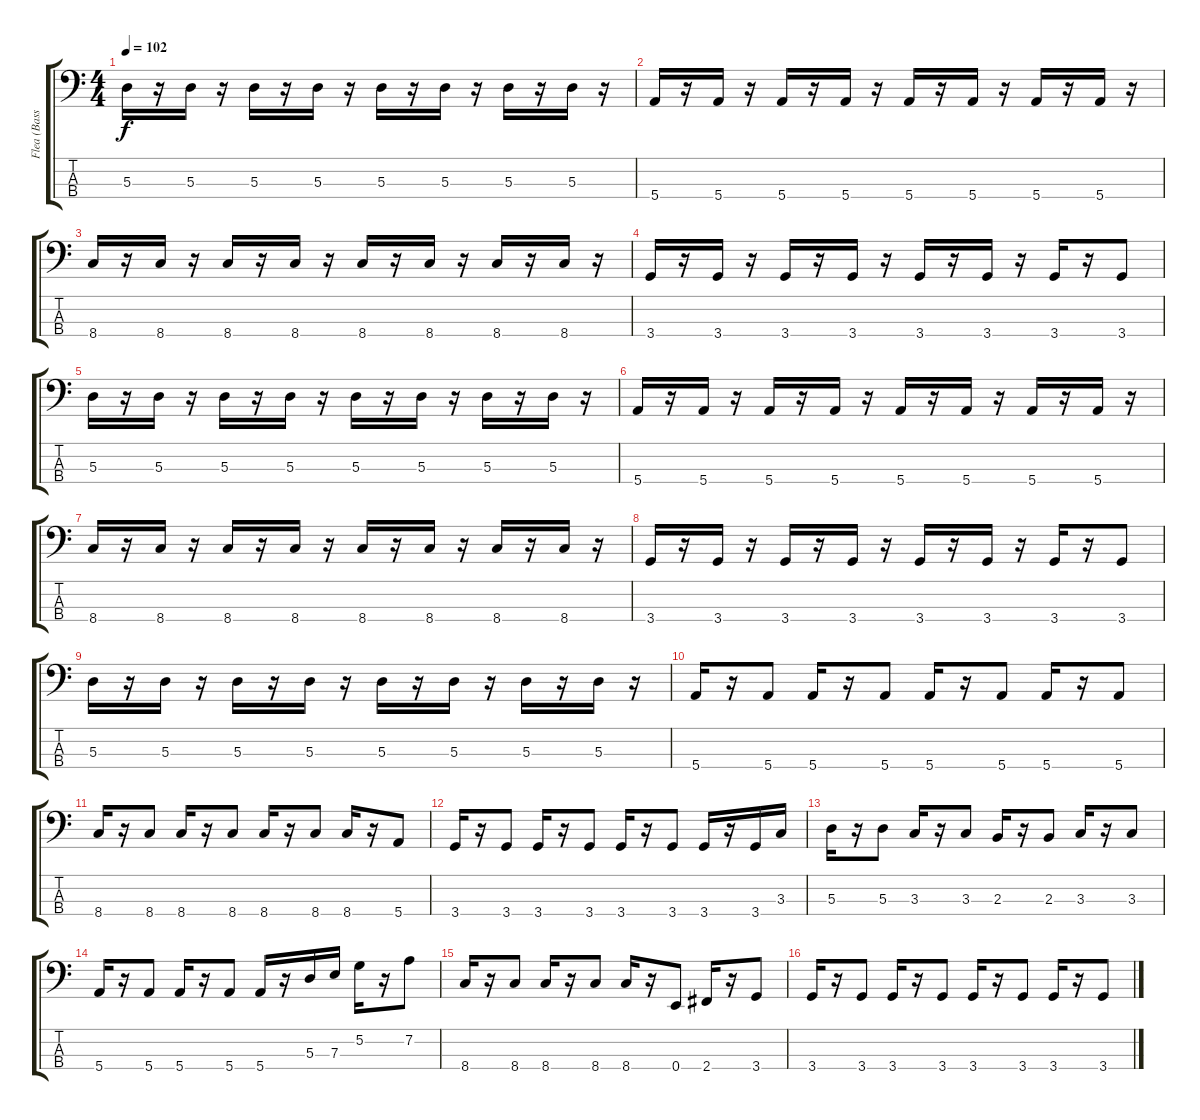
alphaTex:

\track ("Flea (Basse)" "Flea (Bass") {instrument electricbassfinger}
\staff {score tabs}
\tuning (G2 D2 A1 E1) {hide}
\ts (4 4)
\tempo 102
\clef f4
\ks c
5.3.16{dy f} r.16 5.3.16 r.16 5.3.16 r.16 5.3.16 r.16 5.3.16 r.16 5.3.16 r.16 5.3.16 r.16 5.3.16 r.16 |
5.4.16 r.16 5.4.16 r.16 5.4.16 r.16 5.4.16 r.16 5.4.16 r.16 5.4.16 r.16 5.4.16 r.16 5.4.16 r.16 |
8.4.16 r.16 8.4.16 r.16 8.4.16 r.16 8.4.16 r.16 8.4.16 r.16 8.4.16 r.16 8.4.16 r.16 8.4.16 r.16 |
3.4.16 r.16 3.4.16 r.16 3.4.16 r.16 3.4.16 r.16 3.4.16 r.16 3.4.16 r.16 3.4.16 r.16 3.4.8 |
5.3.16 r.16 5.3.16 r.16 5.3.16 r.16 5.3.16 r.16 5.3.16 r.16 5.3.16 r.16 5.3.16 r.16 5.3.16 r.16 |
5.4.16 r.16 5.4.16 r.16 5.4.16 r.16 5.4.16 r.16 5.4.16 r.16 5.4.16 r.16 5.4.16 r.16 5.4.16 r.16 |
8.4.16 r.16 8.4.16 r.16 8.4.16 r.16 8.4.16 r.16 8.4.16 r.16 8.4.16 r.16 8.4.16 r.16 8.4.16 r.16 |
3.4.16 r.16 3.4.16 r.16 3.4.16 r.16 3.4.16 r.16 3.4.16 r.16 3.4.16 r.16 3.4.16 r.16 3.4.8 |
5.3.16 r.16 5.3.16 r.16 5.3.16 r.16 5.3.16 r.16 5.3.16 r.16 5.3.16 r.16 5.3.16 r.16 5.3.16 r.16 |
5.4.16 r.16 5.4.8 5.4.16 r.16 5.4.8 5.4.16 r.16 5.4.8 5.4.16 r.16 5.4.8 |
8.4.16 r.16 8.4.8 8.4.16 r.16 8.4.8 8.4.16 r.16 8.4.8 8.4.16 r.16 5.4.8 |
3.4.16 r.16 3.4.8 3.4.16 r.16 3.4.8 3.4.16 r.16 3.4.8 3.4.16 r.16 3.4.16 3.3.16 |
5.3.16 r.16 5.3.8 3.3.16 r.16 3.3.8 2.3.16 r.16 2.3.8 3.3.16 r.16 3.3.8 |
5.4.16 r.16 5.4.8 5.4.16 r.16 5.4.8 5.4.16 r.16 5.3.16 7.3.16 5.2.16 r.16 7.2.8 |
8.4.16 r.16 8.4.8 8.4.16 r.16 8.4.8 8.4.16 r.16 0.4.8 2.4.16 r.16 3.4.8 |
3.4.16 r.16 3.4.8 3.4.16 r.16 3.4.8 3.4.16 r.16 3.4.8 3.4.16 r.16 3.4.8
